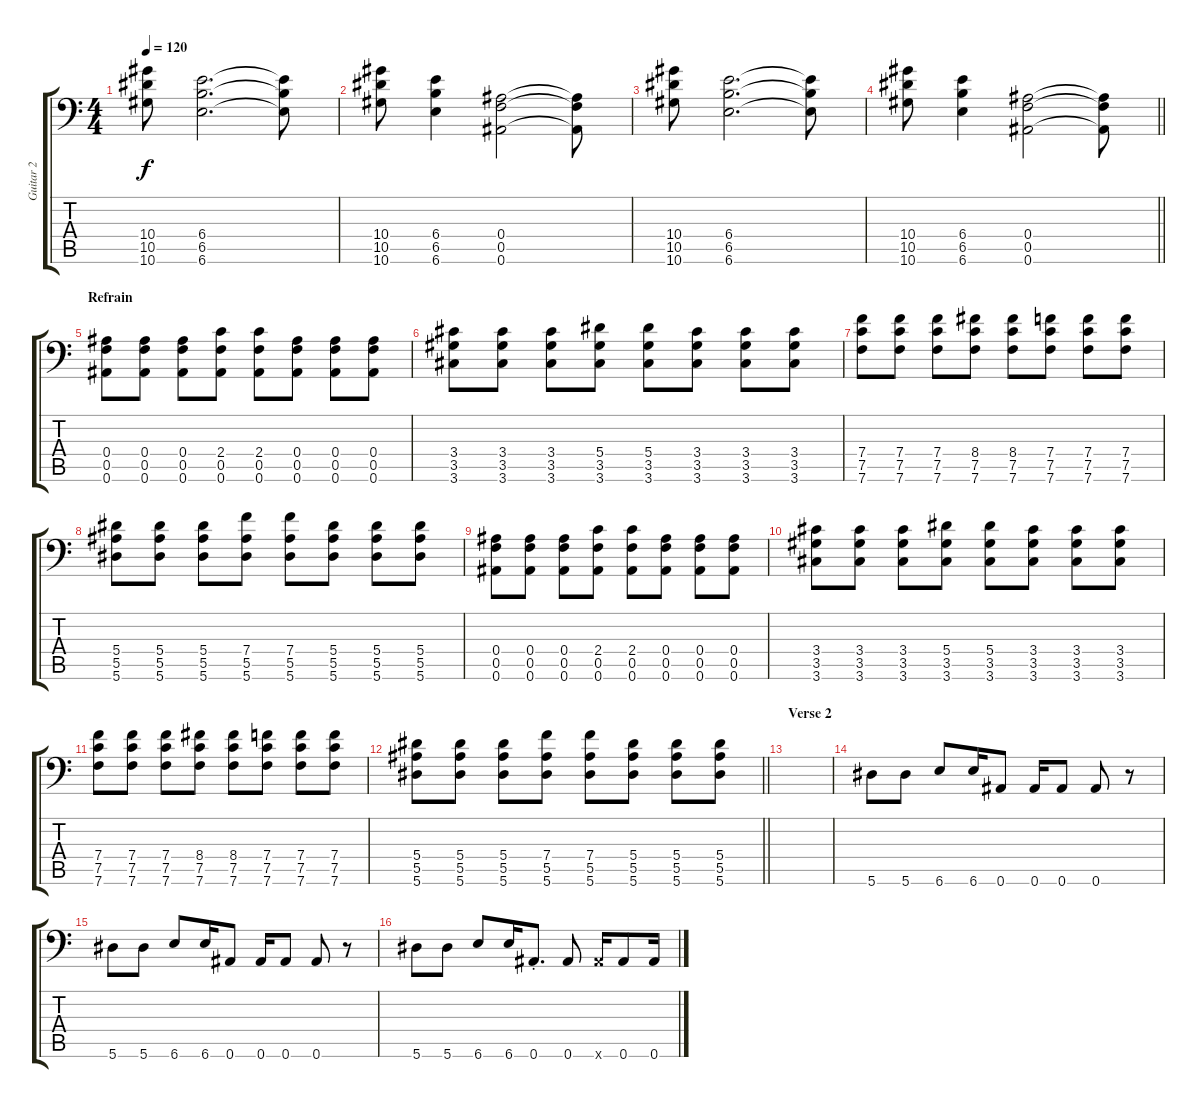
\track ("Guitar 2" "Guitar 2") {instrument distortionguitar}
\staff {score tabs}
\tuning (C4 G3 Eb3 Bb2 F2 Bb1) {hide}
\ts (4 4)
\tempo 120
\clef f4
\ks c
(10.4 10.5 10.6).8{dy f} (6.4 6.5 6.6).2{d} (6.4{t} 6.5{t} 6.6{t}).8 |
(10.4 10.5 10.6).8 (6.4 6.5 6.6).4 (0.4 0.5 0.6).2 (0.4{t} 0.5{t} 0.6{t}).8 |
(10.4 10.5 10.6).8 (6.4 6.5 6.6).2{d} (6.4{t} 6.5{t} 6.6{t}).8 |
\barLineRight lightlight
(10.4 10.5 10.6).8 (6.4 6.5 6.6).4 (0.4 0.5 0.6).2 (0.4{t} 0.5{t} 0.6{t}).8 |
\section ("" "Refrain")
(0.4 0.5 0.6).8 (0.4 0.5 0.6).8 (0.4 0.5 0.6).8 (2.4 0.5 0.6).8 (2.4 0.5 0.6).8 (0.4 0.5 0.6).8 (0.4 0.5 0.6).8 (0.4 0.5 0.6).8 |
(3.4 3.5 3.6).8 (3.4 3.5 3.6).8 (3.4 3.5 3.6).8 (5.4 3.5 3.6).8 (5.4 3.5 3.6).8 (3.4 3.5 3.6).8 (3.4 3.5 3.6).8 (3.4 3.5 3.6).8 |
(7.4 7.5 7.6).8 (7.4 7.5 7.6).8 (7.4 7.5 7.6).8 (8.4 7.5 7.6).8 (8.4 7.5 7.6).8 (7.4 7.5 7.6).8 (7.4 7.5 7.6).8 (7.4 7.5 7.6).8 |
(5.4 5.5 5.6).8 (5.4 5.5 5.6).8 (5.4 5.5 5.6).8 (7.4 5.5 5.6).8 (7.4 5.5 5.6).8 (5.4 5.5 5.6).8 (5.4 5.5 5.6).8 (5.4 5.5 5.6).8 |
(0.4 0.5 0.6).8 (0.4 0.5 0.6).8 (0.4 0.5 0.6).8 (2.4 0.5 0.6).8 (2.4 0.5 0.6).8 (0.4 0.5 0.6).8 (0.4 0.5 0.6).8 (0.4 0.5 0.6).8 |
(3.4 3.5 3.6).8 (3.4 3.5 3.6).8 (3.4 3.5 3.6).8 (5.4 3.5 3.6).8 (5.4 3.5 3.6).8 (3.4 3.5 3.6).8 (3.4 3.5 3.6).8 (3.4 3.5 3.6).8 |
(7.4 7.5 7.6).8 (7.4 7.5 7.6).8 (7.4 7.5 7.6).8 (8.4 7.5 7.6).8 (8.4 7.5 7.6).8 (7.4 7.5 7.6).8 (7.4 7.5 7.6).8 (7.4 7.5 7.6).8 |
\barLineRight lightlight
(5.4 5.5 5.6).8 (5.4 5.5 5.6).8 (5.4 5.5 5.6).8 (7.4 5.5 5.6).8 (7.4 5.5 5.6).8 (5.4 5.5 5.6).8 (5.4 5.5 5.6).8 (5.4 5.5 5.6).8 |
\section ("" "Verse 2")
|
5.6.8 5.6.8 6.6.8 6.6.16 0.6.8 0.6.16 0.6.8 0.6.8 r.8 |
5.6.8 5.6.8 6.6.8 6.6.16 0.6.8 0.6.16 0.6.8 0.6.8 r.8 |
5.6.8 5.6.8 6.6.8 6.6.16 0.6{st}.8{d} 0.6.8 0.6{x}.16 0.6.8 0.6.16
